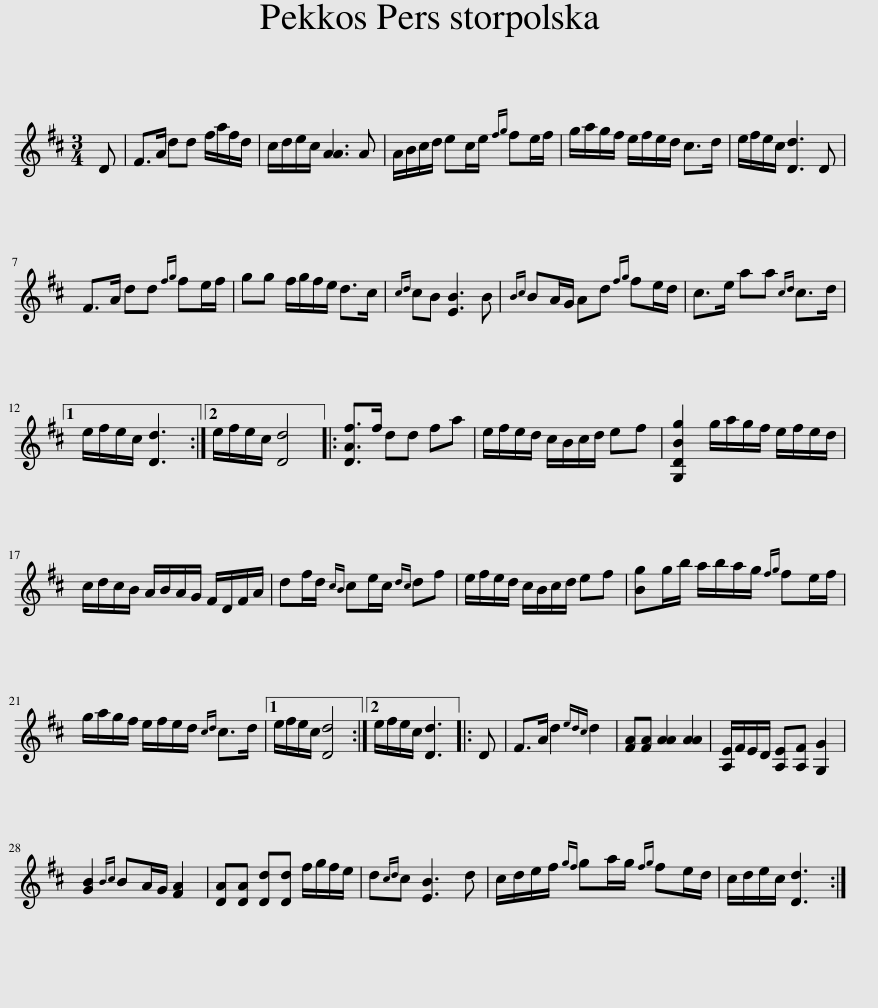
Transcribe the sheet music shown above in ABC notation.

X:1
L:1/8
M:3/4
I:linebreak $
K:D
V:1 treble
V:1
 D | F>A dd f/a/f/d/ | c/d/e/c/ [AA]3 A | A/B/c/d/ ec/e/{fg} fe/f/ | g/a/g/f/ e/f/e/d/ c>d | %5
 e/f/e/c/ [Dd]3 D |$ F>A dd{fg} fe/f/ | gg f/g/f/e/ d>c |{cd} cB [EB]3 B |{Bc} BA/G/ Ad{fg} fe/d/ | %10
 c>e aa{cd} c>d |1$ e/f/e/c/ [Dd]3 :|2 e/f/e/c/ [Dd]4 |: [DAf]>f dd fa | e/f/e/d/ c/B/c/d/ ef | %15
 [G,DBg]2 g/a/g/f/ e/f/e/d/ |$ c/d/c/B/ A/B/A/G/ F/D/F/A/ | df/d/{cB} ce/c/{dc} df | e/f/e/d/ c/B/c/d/ ef | [Bg]g/b/ a/b/a/g/{fg} fe/f/ |$ %20
 g/a/g/f/ e/f/e/d/{cd} c>d |1 e/f/e/c/ [Dd]4 :|2 e/f/e/c/ [Dd]3 |: D | F>A d2{edc} d2 | %25
 [FA][FA] [AA]2 [AA]2 | [A,E]/F/E/D/ [A,E][A,F] [G,G]2 |$ [GB]2{Bc} BA/G/ [FA]2 | [DA][DA] [Dd][Dd] f/g/f/e/ | d{cd}c [EB]3 d | %30
 c/d/e/f/{gf} ga/g/{fg} fe/d/ | c/d/e/c/ [Dd]3 :| %32
